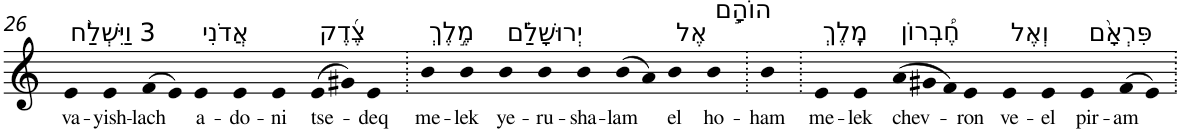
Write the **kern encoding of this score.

**kern	**text
*part1	*part1
*staff1	*staff1
*I"Piano	*
*I'Pno	*
!!LO:PB:g=z
*clefG2	*
*k[]	*
=26	=26
!LO:TX:a:t=3 וַיִּשְׁלַ֨ח	!
!	!LO:LY:b
4e	va-
!	!LO:LY:b
4e	-yish-
!	!LO:LY:b
(>8f	-lach
8e)	.
!LO:TX:a:t=אֲדֹנִי	!
!	!LO:LY:b
4e	a-
!	!LO:LY:b
4e	-do-
!	!LO:LY:b
4e	-ni
!LO:TX:a:t=צֶ֜דֶק	!
!	!LO:LY:b
(>8e	tse-
8g#X)	.
!	!LO:LY:b
4e	-deq
=27.	=27.
!LO:TX:a:t=מֶ֣לֶךְ	!
!	!LO:LY:b
4b	me-
!	!LO:LY:b
4b	-lek
!LO:TX:a:t=יְרוּשָׁלִַ֗ם	!
!	!LO:LY:b
4b	ye-
!	!LO:LY:b
4b	-ru-
!	!LO:LY:b
4b	-sha-
!	!LO:LY:b
(>8b	-lam
8a)	.
!LO:TX:a:t=אֶל	!
!	!LO:LY:b
4b	el
!LO:TX:a:t=הוֹהָ֣ם	!
!	!LO:LY:b
4b	ho-
=28.	=28.
!	!LO:LY:b
4b	-ham
=29.	=29.
!LO:TX:a:t=מֶֽלֶךְ	!
!	!LO:LY:b
4e	me-
!	!LO:LY:b
4e	-lek
*Xtuplet	*
!LO:TX:a:t=חֶ֠בְרוֹן	!
!	!LO:LY:b
(>12a	chev-
12g#X	.
12f)	.
!	!LO:LY:b
4e	-ron
!LO:TX:a:t=וְאֶל	!
!	!LO:LY:b
4e	ve-
!	!LO:LY:b
4e	-el
!LO:TX:a:t=פִּרְאָ֨ם	!
!	!LO:LY:b
4e	pir-
!	!LO:LY:b
(>8f	-am
8e)	.
=.	=.
*-	*-
